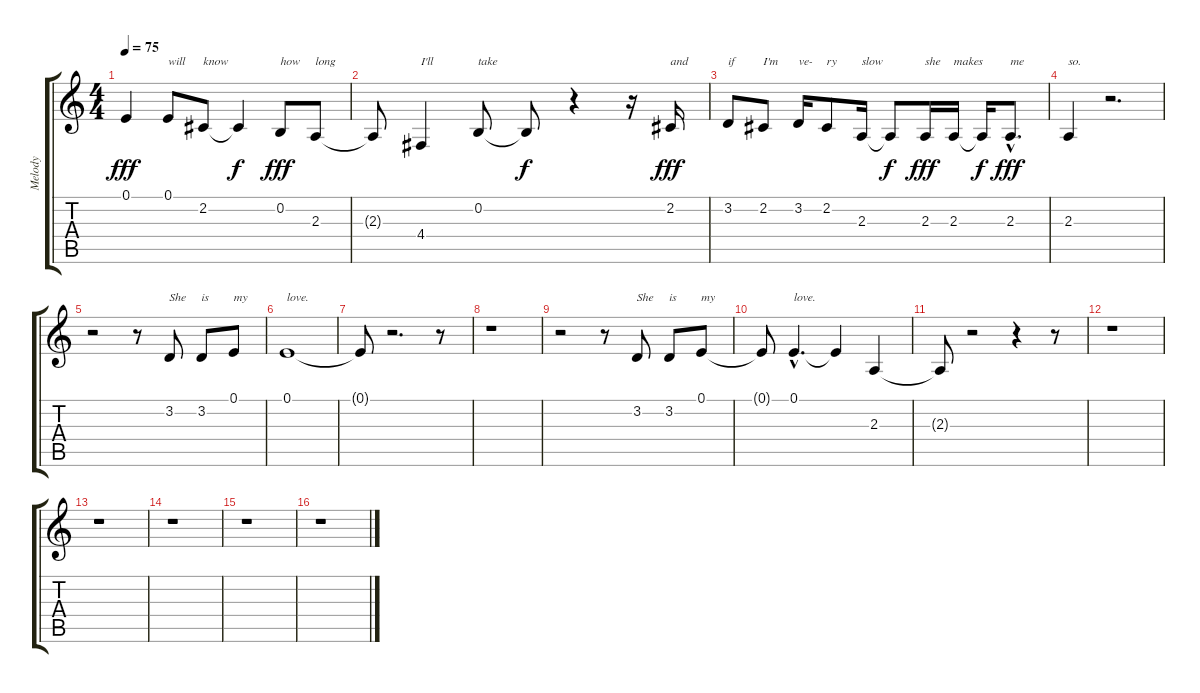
\track ("Melody" "Melody") {instrument flute}
\staff {score tabs}
\tuning (E4 B3 G3 D3 A2 E2) {hide}
\ts (4 4)
\tempo 75
\clef g2
\ks c
0.1{t}.4{dy fff} 0.1.8{txt "will"} 2.2.8{txt "know"} 2.2{t}.4{dy f} 0.2.8{txt "how" dy fff} 2.3.8{txt "long"} |
2.3{t}.8 4.4.4{txt "I'll"} 0.2.8{txt "take"} 0.2{t}.8{dy f} r.4 r.16 2.2.16{txt "and" dy fff} |
3.2.8{txt "if"} 2.2.8{txt "I'm"} 3.2.16{txt "ve-"} 2.2.8{txt "ry"} 2.3.16{txt "slow"} 2.3{t}.8{dy f} 2.3.16{txt "she" dy fff} 2.3.16{txt "makes"} 2.3{t}.16{dy f} 2.3{hac}.8{d txt "me" dy fff} |
2.3.4{txt "so."} r.2{d} |
r.2 r.8 3.2.8{txt "She"} 3.2.8{txt "is"} 0.1.8{txt "my"} |
0.1.1{txt "love."} |
0.1{t}.8 r.2{d} r.8 |
r.1 |
r.2 r.8 3.2.8{txt "She"} 3.2.8{txt "is"} 0.1.8{txt "my"} |
0.1{t}.8 0.1{hac}.4{d txt "love."} 0.1{t}.4 2.3.4 |
2.3{t}.8 r.2 r.4 r.8 |
r.1 |
r.1 |
r.1 |
r.1 |
r.1
